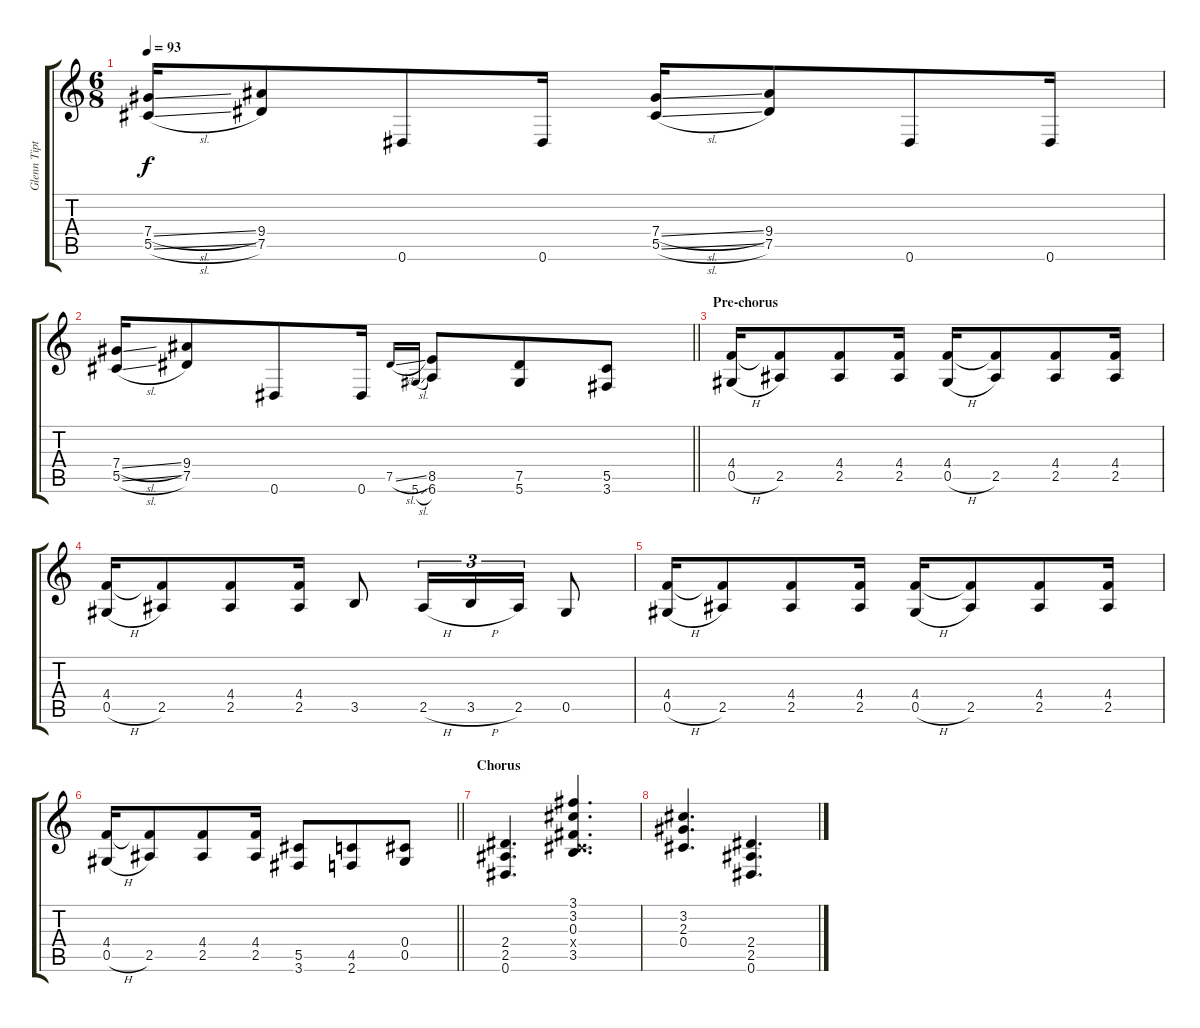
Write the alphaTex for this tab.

\track ("Glenn Tipton" "Glenn Tipt") {instrument overdrivenguitar}
\staff {score tabs}
\tuning (Eb4 Bb3 Gb3 Db3 Ab2 Eb2) {hide}
\ts (6 8)
\tempo 93
\clef g2
\ks c
(7.4{sl} 5.5{sl}).16{dy f} (9.4 7.5).8 0.6.8 0.6.16 (7.4{sl} 5.5{sl}).16 (9.4 7.5).8 0.6.8 0.6.16 |
\barLineRight lightlight
(7.4{sl} 5.5{sl}).16 (9.4 7.5).8 0.6.8 0.6.16 7.5{sl}.16{gr onbeat} 5.6{sl}.16{gr onbeat} (8.5 6.6).8 (7.5 5.6).8 (5.5 3.6).8 |
\section ("" "Pre-chorus")
(4.4 0.5{h}).16 (4.4{t} 2.5).8 (4.4 2.5).8 (4.4 2.5).16 (4.4 0.5{h}).16 (4.4{t} 2.5).8 (4.4 2.5).8 (4.4 2.5).16 |
(4.4 0.5{h}).16 (4.4{t} 2.5).8 (4.4 2.5).8 (4.4 2.5).16 3.5.8 2.5{h}.16{tu (3 2)} 3.5{h}.16{tu (3 2)} 2.5.16{tu (3 2)} 0.5.8 |
(4.4 0.5{h}).16 (4.4{t} 2.5).8 (4.4 2.5).8 (4.4 2.5).16 (4.4 0.5{h}).16 (4.4{t} 2.5).8 (4.4 2.5).8 (4.4 2.5).16 |
\barLineRight lightlight
(4.4 0.5{h}).16 (4.4{t} 2.5).8 (4.4 2.5).8 (4.4 2.5).16 (5.5 3.6).8 (4.5 2.6).8 (0.4 0.5).8 |
\section ("" "Chorus")
(2.4 2.5 0.6).4{d} (3.1 3.2 0.3 0.4{x} 3.5).4{d} |
(3.2 2.3 0.4).4{d} (2.4 2.5 0.6).4{d}
